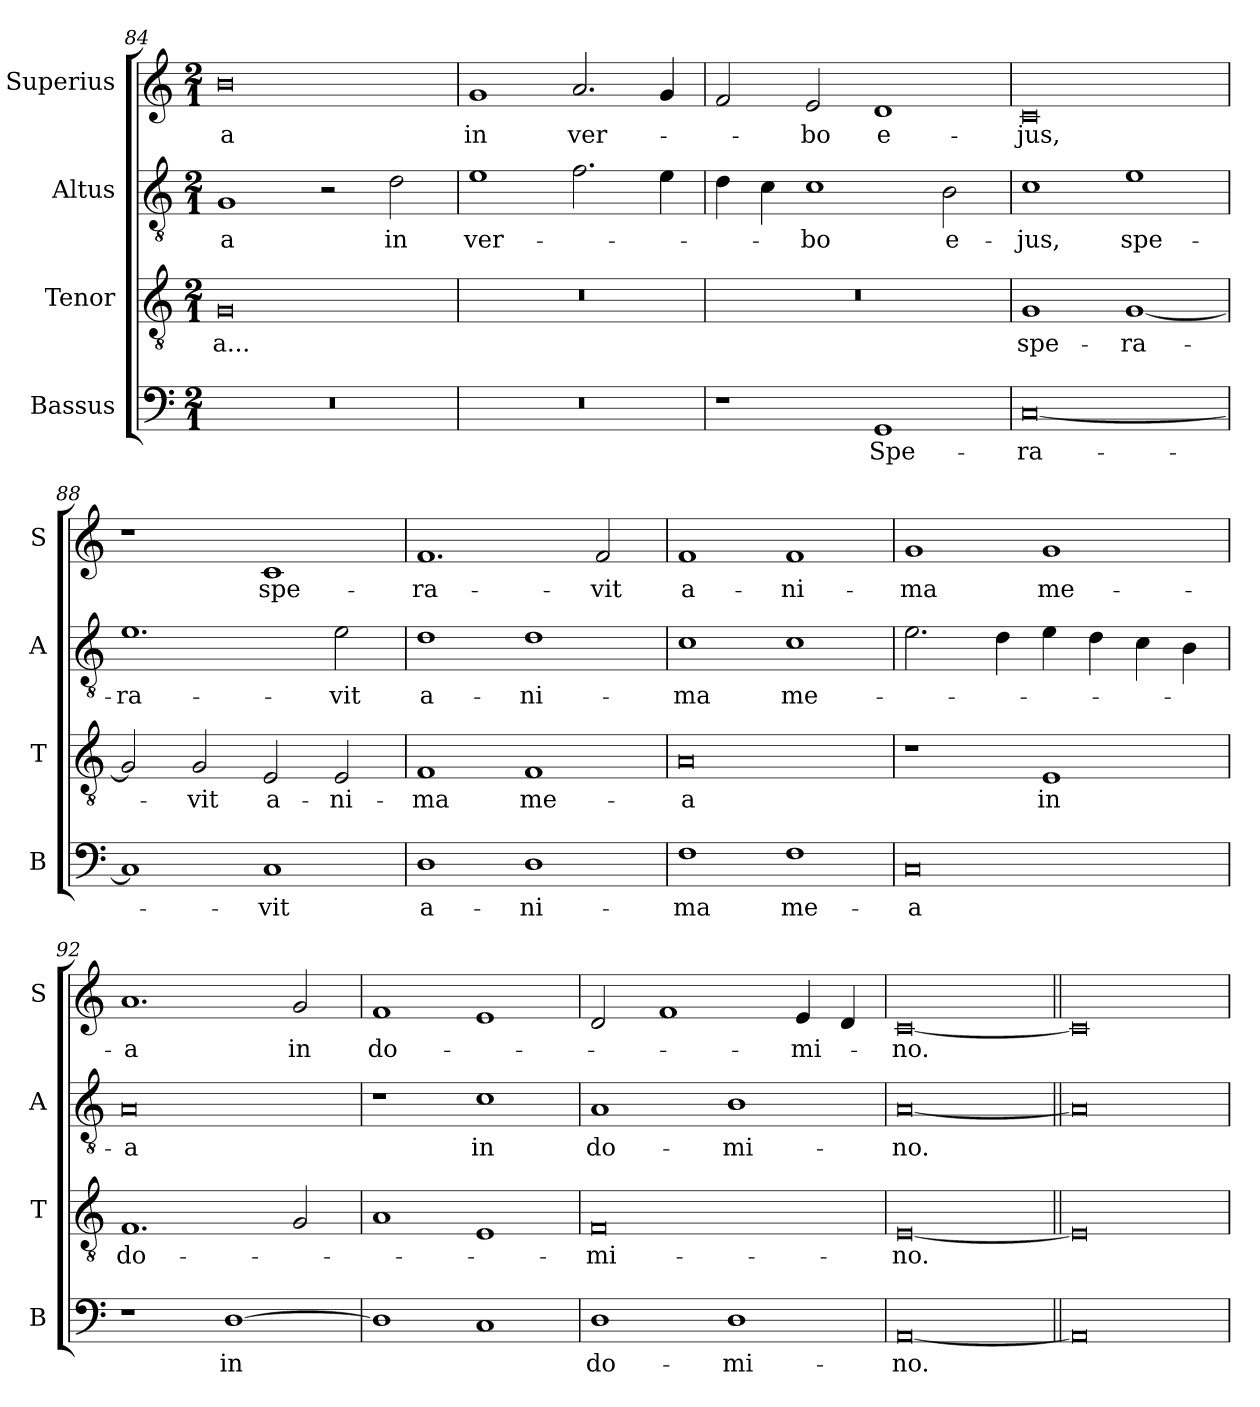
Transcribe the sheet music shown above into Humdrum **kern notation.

**kern	**text	**kern	**text	**kern	**text	**kern	**text
*part4	*part4	*part3	*part3	*part2	*part2	*part1	*part1
*staff4	*staff4	*staff3	*staff3	*staff2	*staff2	*staff1	*staff1
*I"Bassus	*	*I"Tenor	*	*I"Altus	*	*I"Superius	*
*I'B	*	*I'T	*	*I'A	*	*I'S	*
*clefF4	*	*clefGv2	*	*clefGv2	*	*clefG2	*
*k[]	*	*k[]	*	*k[]	*	*k[]	*
*C:	*	*C:	*	*C:	*	*C:	*
*M2/1	*	*M2/1	*	*M2/1	*	*M2/1	*
=84	=84	=84	=84	=84	=84	=84	=84
0r	.	0G	-a...	1G	-a	0b	-a
.	.	.	.	2r	.	.	.
.	.	.	.	2d	in	.	.
=85	=85	=85	=85	=85	=85	=85	=85
0r	.	0r	.	1e	ver-	1g	in
.	.	.	.	2.f	.	2.a	ver-
.	.	.	.	4e	.	4g	.
=86	=86	=86	=86	=86	=86	=86	=86
1r	.	0r	.	4d	.	2f	.
.	.	.	.	4c	.	.	.
.	.	.	.	1c	-bo	2e	-bo
1GG	Spe-	.	.	.	.	1d	e-
.	.	.	.	2B	e-	.	.
=87	=87	=87	=87	=87	=87	=87	=87
[0C	-ra-	1G	spe-	1c	-jus,	0c	-jus,
.	.	[1G	-ra-	1e	spe-	.	.
=88	=88	=88	=88	=88	=88	=88	=88
1C]	.	2G]	.	1.e	-ra-	1r	.
.	.	2G	-vit	.	.	.	.
1C	-vit	2E	a-	.	.	1c	spe-
.	.	2E	-ni-	2e	-vit	.	.
=89	=89	=89	=89	=89	=89	=89	=89
1D	a-	1F	-ma	1d	a-	1.f	-ra-
1D	-ni-	1F	me-	1d	-ni-	.	.
.	.	.	.	.	.	2f	-vit
=90	=90	=90	=90	=90	=90	=90	=90
1F	-ma	0A	-a	1c	-ma	1f	a-
1F	me-	.	.	1c	me-	1f	-ni-
=91	=91	=91	=91	=91	=91	=91	=91
0C	-a	1r	.	2.e	.	1g	-ma
.	.	.	.	4d	.	.	.
.	.	1E	in	4e	.	1g	me-
.	.	.	.	4d	.	.	.
.	.	.	.	4c	.	.	.
.	.	.	.	4B	.	.	.
=92	=92	=92	=92	=92	=92	=92	=92
1r	.	1.F	do-	0A	-a	1.a	-a
[1D	in	.	.	.	.	.	.
.	.	2G	.	.	.	2g	in
=93	=93	=93	=93	=93	=93	=93	=93
1D]	.	1A	.	1r	.	1f	do-
1C	.	1E	.	1c	in	1e	.
=94	=94	=94	=94	=94	=94	=94	=94
1D	do-	0F	-mi-	1A	do-	2d	.
.	.	.	.	.	.	1f	.
1D	-mi-	.	.	1B	-mi-	.	.
.	.	.	.	.	.	4e	-mi-
.	.	.	.	.	.	4d	.
=95	=95	=95	=95	=95	=95	=95	=95
[0AA	-no.	[0E	-no.	[0A	-no.	[0c	-no.
=96||	=96||	=96||	=96||	=96||	=96||	=96||	=96||
0AA]	.	0E]	.	0A]	.	0c]	.
=	=	=	=	=	=	=	=
*-	*-	*-	*-	*-	*-	*-	*-
